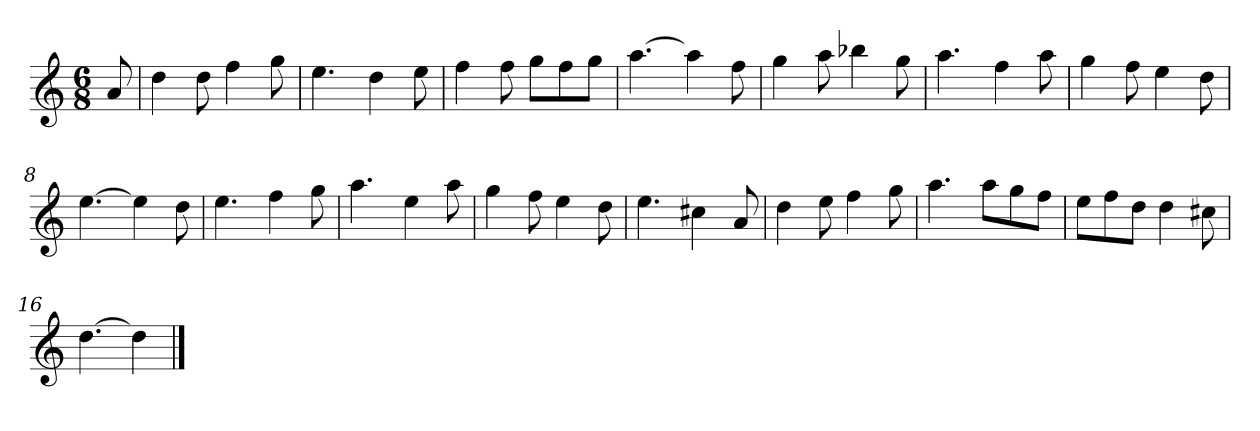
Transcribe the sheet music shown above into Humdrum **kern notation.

**kern
*part1
*staff1
*k[]
*M6/8
*MM120
=
8a
=1
4dd
8dd
4ff
8gg
=2
4.ee
4dd
8ee
=3
4ff
8ff
8ggL
8ff
8ggJ
=4
[4.aa
4aa]
8ff
=5
4gg
8aa
4bb-X
8gg
=6
4.aa
4ff
8aa
=7
4gg
8ff
4ee
8dd
=8
[4.ee
4ee]
8dd
=9
4.ee
4ff
8gg
=10
4.aa
4ee
8aa
=11
4gg
8ff
4ee
8dd
=12
4.ee
4cc#X
8a
=13
4dd
8ee
4ff
8gg
=14
4.aa
8aaL
8gg
8ffJ
=15
8eeL
8ff
8ddJ
4dd
8cc#X
=16
[4.dd
4dd]
==
*-
